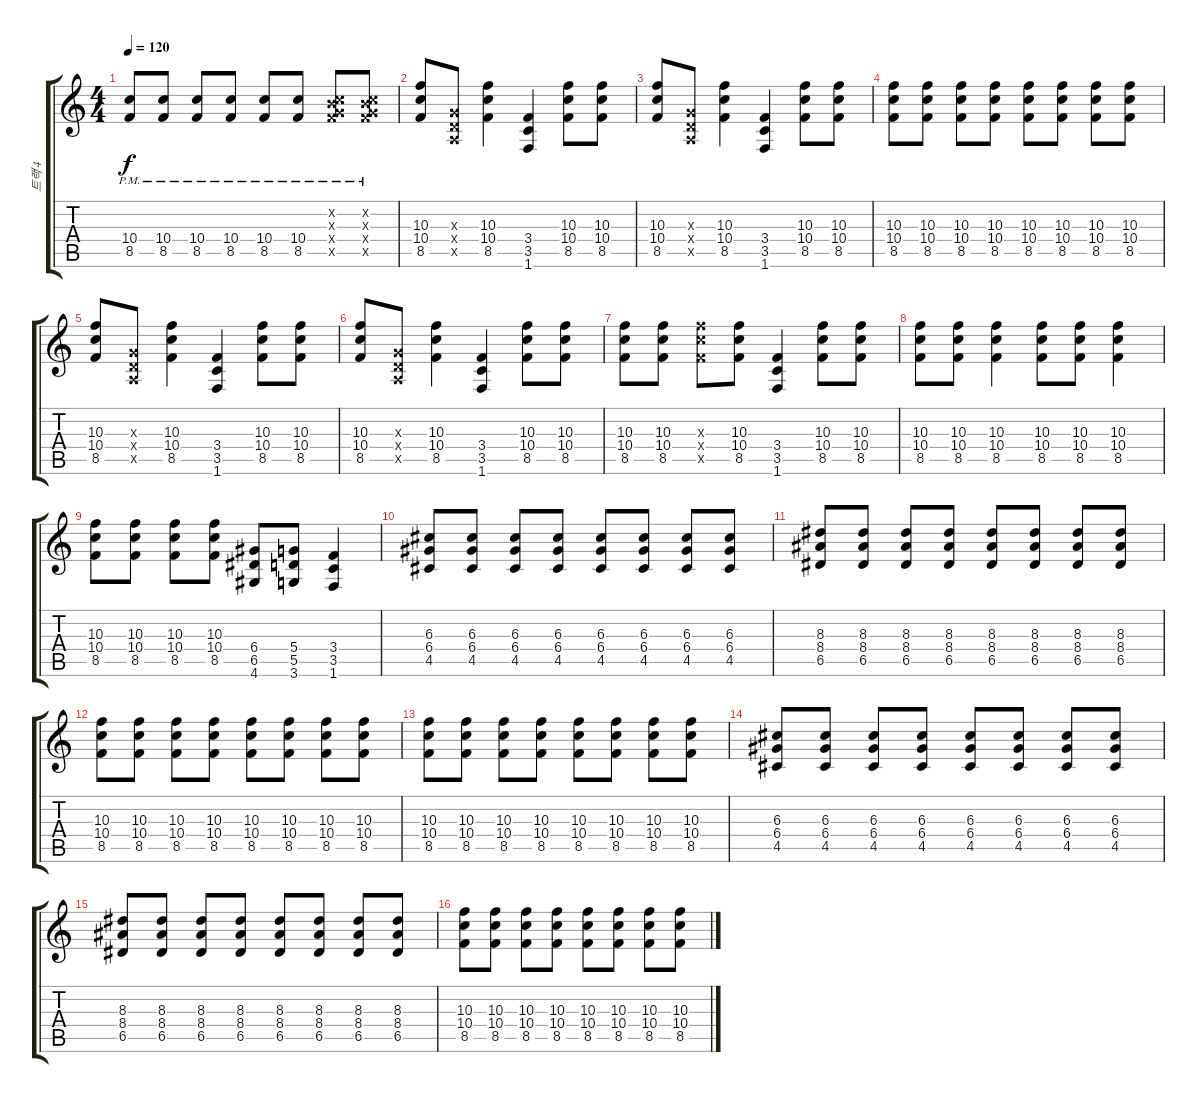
\track ("트랙 4" "트랙 4") {instrument overdrivenguitar}
\staff {score tabs}
\tuning (E4 B3 G3 D3 A2 E2) {hide}
\ts (4 4)
\tempo 120
\clef g2
\ks c
(10.4{pm} 8.5{pm}).8{dy f} (10.4{pm} 8.5{pm}).8 (10.4{pm} 8.5{pm}).8 (10.4{pm} 8.5{pm}).8 (10.4{pm} 8.5{pm}).8 (10.4{pm} 8.5{pm}).8 (0.2{x} 0.3{x} 10.4{pm x} 8.5{pm x}).8 (0.2{x} 0.3{x} 10.4{pm x} 8.5{pm x}).8 |
(10.3 10.4 8.5).8 (0.3{x} 0.4{x} 0.5{x}).8 (10.3 10.4 8.5).4 (3.4 3.5 1.6).4 (10.3 10.4 8.5).8 (10.3 10.4 8.5).8 |
(10.3 10.4 8.5).8 (0.3{x} 0.4{x} 0.5{x}).8 (10.3 10.4 8.5).4 (3.4 3.5 1.6).4 (10.3 10.4 8.5).8 (10.3 10.4 8.5).8 |
(10.3 10.4 8.5).8 (10.3 10.4 8.5).8 (10.3 10.4 8.5).8 (10.3 10.4 8.5).8 (10.3 10.4 8.5).8 (10.3 10.4 8.5).8 (10.3 10.4 8.5).8 (10.3 10.4 8.5).8 |
(10.3 10.4 8.5).8 (0.3{x} 0.4{x} 0.5{x}).8 (10.3 10.4 8.5).4 (3.4 3.5 1.6).4 (10.3 10.4 8.5).8 (10.3 10.4 8.5).8 |
(10.3 10.4 8.5).8 (0.3{x} 0.4{x} 0.5{x}).8 (10.3 10.4 8.5).4 (3.4 3.5 1.6).4 (10.3 10.4 8.5).8 (10.3 10.4 8.5).8 |
(10.3 10.4 8.5).8 (10.3 10.4 8.5).8 (10.3{x} 10.4{x} 8.5{x}).8 (10.3 10.4 8.5).8 (3.4 3.5 1.6).4 (10.3 10.4 8.5).8 (10.3 10.4 8.5).8 |
(10.3 10.4 8.5).8 (10.3 10.4 8.5).8 (10.3 10.4 8.5).4 (10.3 10.4 8.5).8 (10.3 10.4 8.5).8 (10.3 10.4 8.5).4 |
(10.3 10.4 8.5).8 (10.3 10.4 8.5).8 (10.3 10.4 8.5).8 (10.3 10.4 8.5).8 (6.4 6.5 4.6).8 (5.4 5.5 3.6).8 (3.4 3.5 1.6).4 |
(6.3 6.4 4.5).8 (6.3 6.4 4.5).8 (6.3 6.4 4.5).8 (6.3 6.4 4.5).8 (6.3 6.4 4.5).8 (6.3 6.4 4.5).8 (6.3 6.4 4.5).8 (6.3 6.4 4.5).8 |
(8.3 8.4 6.5).8 (8.3 8.4 6.5).8 (8.3 8.4 6.5).8 (8.3 8.4 6.5).8 (8.3 8.4 6.5).8 (8.3 8.4 6.5).8 (8.3 8.4 6.5).8 (8.3 8.4 6.5).8 |
(10.3 10.4 8.5).8 (10.3 10.4 8.5).8 (10.3 10.4 8.5).8 (10.3 10.4 8.5).8 (10.3 10.4 8.5).8 (10.3 10.4 8.5).8 (10.3 10.4 8.5).8 (10.3 10.4 8.5).8 |
(10.3 10.4 8.5).8 (10.3 10.4 8.5).8 (10.3 10.4 8.5).8 (10.3 10.4 8.5).8 (10.3 10.4 8.5).8 (10.3 10.4 8.5).8 (10.3 10.4 8.5).8 (10.3 10.4 8.5).8 |
(6.3 6.4 4.5).8 (6.3 6.4 4.5).8 (6.3 6.4 4.5).8 (6.3 6.4 4.5).8 (6.3 6.4 4.5).8 (6.3 6.4 4.5).8 (6.3 6.4 4.5).8 (6.3 6.4 4.5).8 |
(8.3 8.4 6.5).8 (8.3 8.4 6.5).8 (8.3 8.4 6.5).8 (8.3 8.4 6.5).8 (8.3 8.4 6.5).8 (8.3 8.4 6.5).8 (8.3 8.4 6.5).8 (8.3 8.4 6.5).8 |
(10.3 10.4 8.5).8 (10.3 10.4 8.5).8 (10.3 10.4 8.5).8 (10.3 10.4 8.5).8 (10.3 10.4 8.5).8 (10.3 10.4 8.5).8 (10.3 10.4 8.5).8 (10.3 10.4 8.5).8
